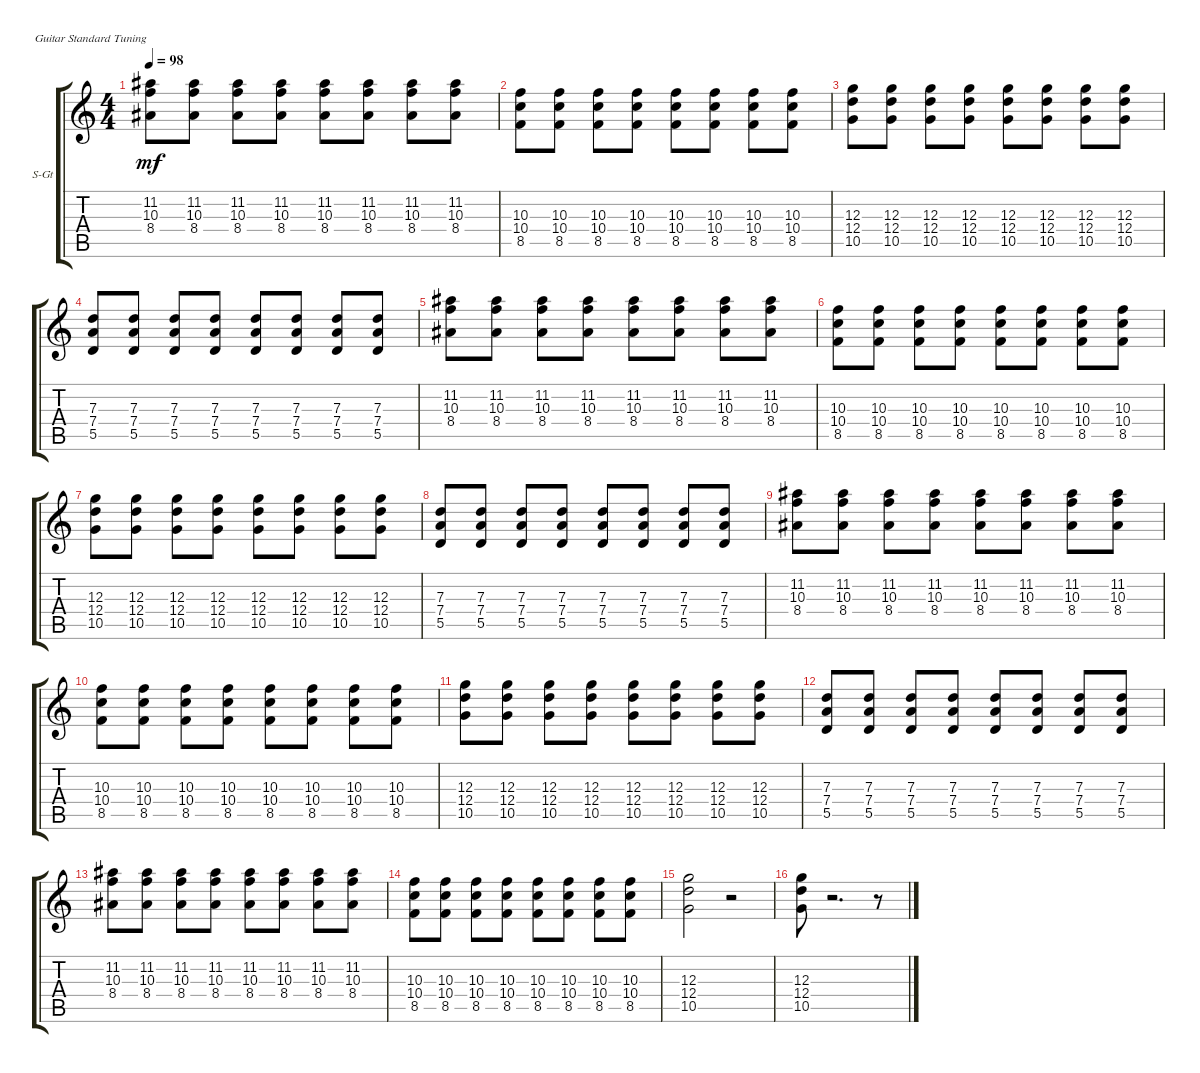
\defaultSystemsLayout 4
\bracketExtendMode groupsimilarinstruments
\firstSystemTrackNameOrientation horizontal
\otherSystemsTrackNameOrientation horizontal
\track ("Steel Guitar" "S-Gt") {instrument acousticguitarsteel}
\staff {score tabs}
\tuning (E4 B3 G3 D3 A2 E2)
\ts (4 4)
\tempo 98
\clef g2
\ks c
(8.4 10.3 11.2).8{dy mf} (8.4 10.3 11.2).8 (8.4 10.3 11.2).8 (8.4 10.3 11.2).8 (8.4 10.3 11.2).8 (8.4 10.3 11.2).8 (8.4 10.3 11.2).8 (8.4 10.3 11.2).8 |
(8.5 10.4 10.3).8 (8.5 10.4 10.3).8 (8.5 10.4 10.3).8 (8.5 10.4 10.3).8 (8.5 10.4 10.3).8 (8.5 10.4 10.3).8 (8.5 10.4 10.3).8 (8.5 10.4 10.3).8 |
(10.5 12.4 12.3).8 (10.5 12.4 12.3).8 (10.5 12.4 12.3).8 (10.5 12.4 12.3).8 (10.5 12.4 12.3).8 (10.5 12.4 12.3).8 (10.5 12.4 12.3).8 (10.5 12.4 12.3).8 |
(5.5 7.4 7.3).8 (5.5 7.4 7.3).8 (5.5 7.4 7.3).8 (5.5 7.4 7.3).8 (5.5 7.4 7.3).8 (5.5 7.4 7.3).8 (5.5 7.4 7.3).8 (5.5 7.4 7.3).8 |
(8.4 10.3 11.2).8 (8.4 10.3 11.2).8 (8.4 10.3 11.2).8 (8.4 10.3 11.2).8 (8.4 10.3 11.2).8 (8.4 10.3 11.2).8 (8.4 10.3 11.2).8 (8.4 10.3 11.2).8 |
(8.5 10.4 10.3).8 (8.5 10.4 10.3).8 (8.5 10.4 10.3).8 (8.5 10.4 10.3).8 (8.5 10.4 10.3).8 (8.5 10.4 10.3).8 (8.5 10.4 10.3).8 (8.5 10.4 10.3).8 |
(10.5 12.4 12.3).8 (10.5 12.4 12.3).8 (10.5 12.4 12.3).8 (10.5 12.4 12.3).8 (10.5 12.4 12.3).8 (10.5 12.4 12.3).8 (10.5 12.4 12.3).8 (10.5 12.4 12.3).8 |
(5.5 7.4 7.3).8 (5.5 7.4 7.3).8 (5.5 7.4 7.3).8 (5.5 7.4 7.3).8 (5.5 7.4 7.3).8 (5.5 7.4 7.3).8 (5.5 7.4 7.3).8 (5.5 7.4 7.3).8 |
(8.4 10.3 11.2).8 (8.4 10.3 11.2).8 (8.4 10.3 11.2).8 (8.4 10.3 11.2).8 (8.4 10.3 11.2).8 (8.4 10.3 11.2).8 (8.4 10.3 11.2).8 (8.4 10.3 11.2).8 |
(8.5 10.4 10.3).8 (8.5 10.4 10.3).8 (8.5 10.4 10.3).8 (8.5 10.4 10.3).8 (8.5 10.4 10.3).8 (8.5 10.4 10.3).8 (8.5 10.4 10.3).8 (8.5 10.4 10.3).8 |
(10.5 12.4 12.3).8 (10.5 12.4 12.3).8 (10.5 12.4 12.3).8 (10.5 12.4 12.3).8 (10.5 12.4 12.3).8 (10.5 12.4 12.3).8 (10.5 12.4 12.3).8 (10.5 12.4 12.3).8 |
(5.5 7.4 7.3).8 (5.5 7.4 7.3).8 (5.5 7.4 7.3).8 (5.5 7.4 7.3).8 (5.5 7.4 7.3).8 (5.5 7.4 7.3).8 (5.5 7.4 7.3).8 (5.5 7.4 7.3).8 |
(8.4 10.3 11.2).8 (8.4 10.3 11.2).8 (8.4 10.3 11.2).8 (8.4 10.3 11.2).8 (8.4 10.3 11.2).8 (8.4 10.3 11.2).8 (8.4 10.3 11.2).8 (8.4 10.3 11.2).8 |
(8.5 10.4 10.3).8 (8.5 10.4 10.3).8 (8.5 10.4 10.3).8 (8.5 10.4 10.3).8 (8.5 10.4 10.3).8 (8.5 10.4 10.3).8 (8.5 10.4 10.3).8 (8.5 10.4 10.3).8 |
(10.5 12.4 12.3).2 r.2 |
(12.3 12.4 10.5).8 r.2{d} r.8
